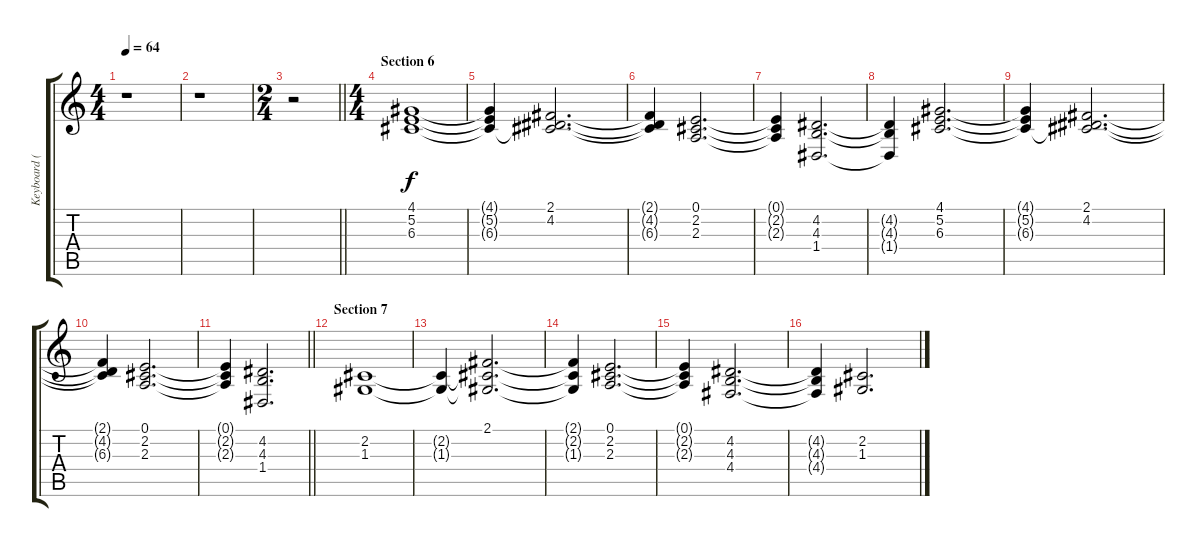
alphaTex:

\track ("Keyboard (Strings/Choir Aahs)" "Keyboard (") {instrument stringensemble2}
\staff {score tabs}
\tuning (E4 B3 G3 D3 A2 E2) {hide}
\ts (4 4)
\tempo 64
\clef g2
\ks c
r.1{dy f} |
r.1 |
\ts (2 4)
\barLineRight lightlight
r.2 |
\ts (4 4)
\section ("" "Section 6")
(4.1 5.2 6.3).1{volume 7 instrument choiraahs} |
(4.1{t} 5.2{t} 6.3{t}).4 (2.1 4.2 6.3{t}).2{d} |
(2.1{t} 4.2{t} 6.3{t}).4 (0.1 2.2 2.3).2{d} |
(0.1{t} 2.2{t} 2.3{t}).4 (4.2 4.3 1.4).2{d} |
(4.2{t} 4.3{t} 1.4{t}).4 (4.1 5.2 6.3).2{d} |
(4.1{t} 5.2{t} 6.3{t}).4 (2.1 4.2 6.3{t}).2{d} |
(2.1{t} 4.2{t} 6.3{t}).4 (0.1 2.2 2.3).2{d} |
\barLineRight lightlight
(0.1{t} 2.2{t} 2.3{t}).4 (4.2 4.3 1.4).2{d} |
\section ("" "Section 7")
(2.2 1.3).1 |
(2.2{t} 1.3{t}).4 (2.1 2.2{t} 1.3{t}).2{d} |
(2.1{t} 2.2{t} 1.3{t}).4 (0.1 2.2 2.3).2{d} |
(0.1{t} 2.2{t} 2.3{t}).4 (4.2 4.3 4.4).2{d} |
(4.2{t} 4.3{t} 4.4{t}).4 (2.2 1.3).2{d}
